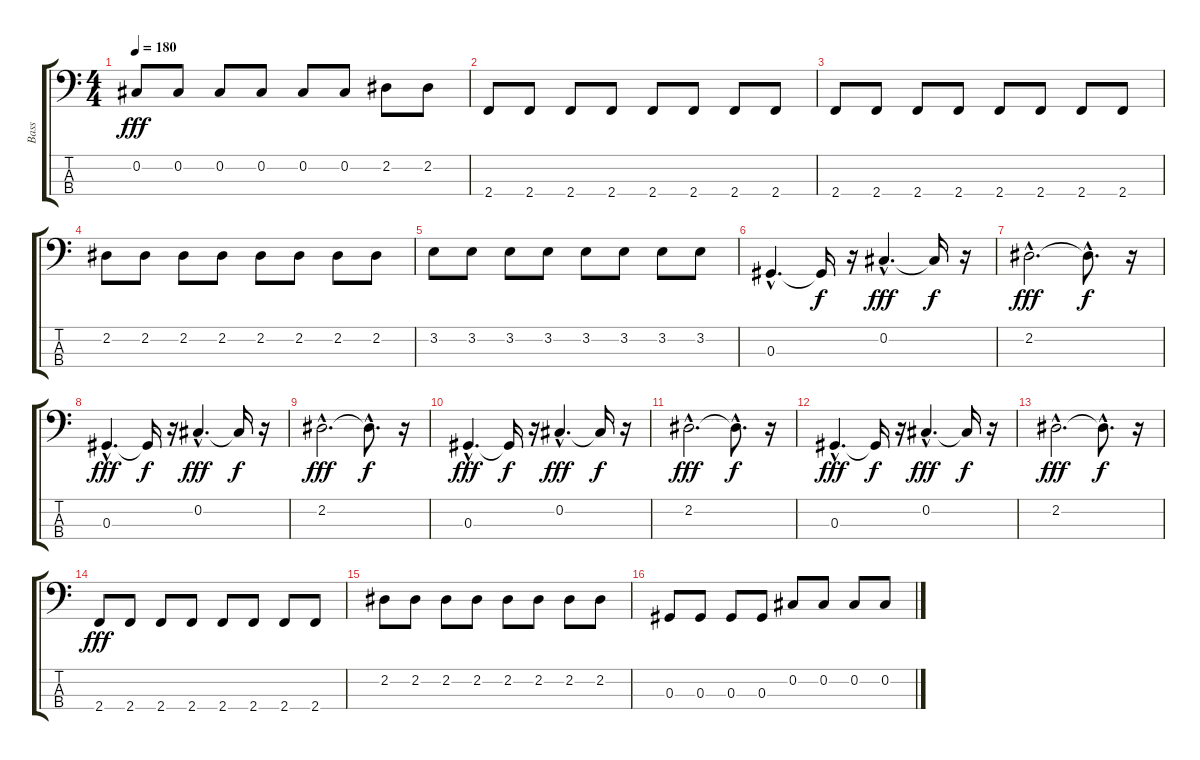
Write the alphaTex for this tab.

\track ("Bass" "Bass") {instrument electricbasspick}
\staff {score tabs}
\tuning (Gb2 Db2 Ab1 Eb1) {hide}
\ts (4 4)
\tempo 180
\clef f4
\ks c
0.2.8{dy fff} 0.2.8 0.2.8 0.2.8 0.2.8 0.2.8 2.2.8 2.2.8 |
2.4.8 2.4.8 2.4.8 2.4.8 2.4.8 2.4.8 2.4.8 2.4.8 |
2.4.8 2.4.8 2.4.8 2.4.8 2.4.8 2.4.8 2.4.8 2.4.8 |
2.2.8 2.2.8 2.2.8 2.2.8 2.2.8 2.2.8 2.2.8 2.2.8 |
3.2.8 3.2.8 3.2.8 3.2.8 3.2.8 3.2.8 3.2.8 3.2.8 |
0.3{hac}.4{d} 0.3{t}.16{dy f} r.16 0.2{hac}.4{d dy fff} 0.2{t}.16{dy f} r.16 |
2.2{hac}.2{d dy fff} 2.2{hac t}.8{d dy f} r.16 |
0.3{hac}.4{d dy fff} 0.3{t}.16{dy f} r.16 0.2{hac}.4{d dy fff} 0.2{t}.16{dy f} r.16 |
2.2{hac}.2{d dy fff} 2.2{hac t}.8{d dy f} r.16 |
0.3{hac}.4{d dy fff} 0.3{t}.16{dy f} r.16 0.2{hac}.4{d dy fff} 0.2{t}.16{dy f} r.16 |
2.2{hac}.2{d dy fff} 2.2{hac t}.8{d dy f} r.16 |
0.3{hac}.4{d dy fff} 0.3{t}.16{dy f} r.16 0.2{hac}.4{d dy fff} 0.2{t}.16{dy f} r.16 |
2.2{hac}.2{d dy fff} 2.2{hac t}.8{d dy f} r.16 |
2.4.8{dy fff} 2.4.8 2.4.8 2.4.8 2.4.8 2.4.8 2.4.8 2.4.8 |
2.2.8 2.2.8 2.2.8 2.2.8 2.2.8 2.2.8 2.2.8 2.2.8 |
0.3.8 0.3.8 0.3.8 0.3.8 0.2.8 0.2.8 0.2.8 0.2.8
